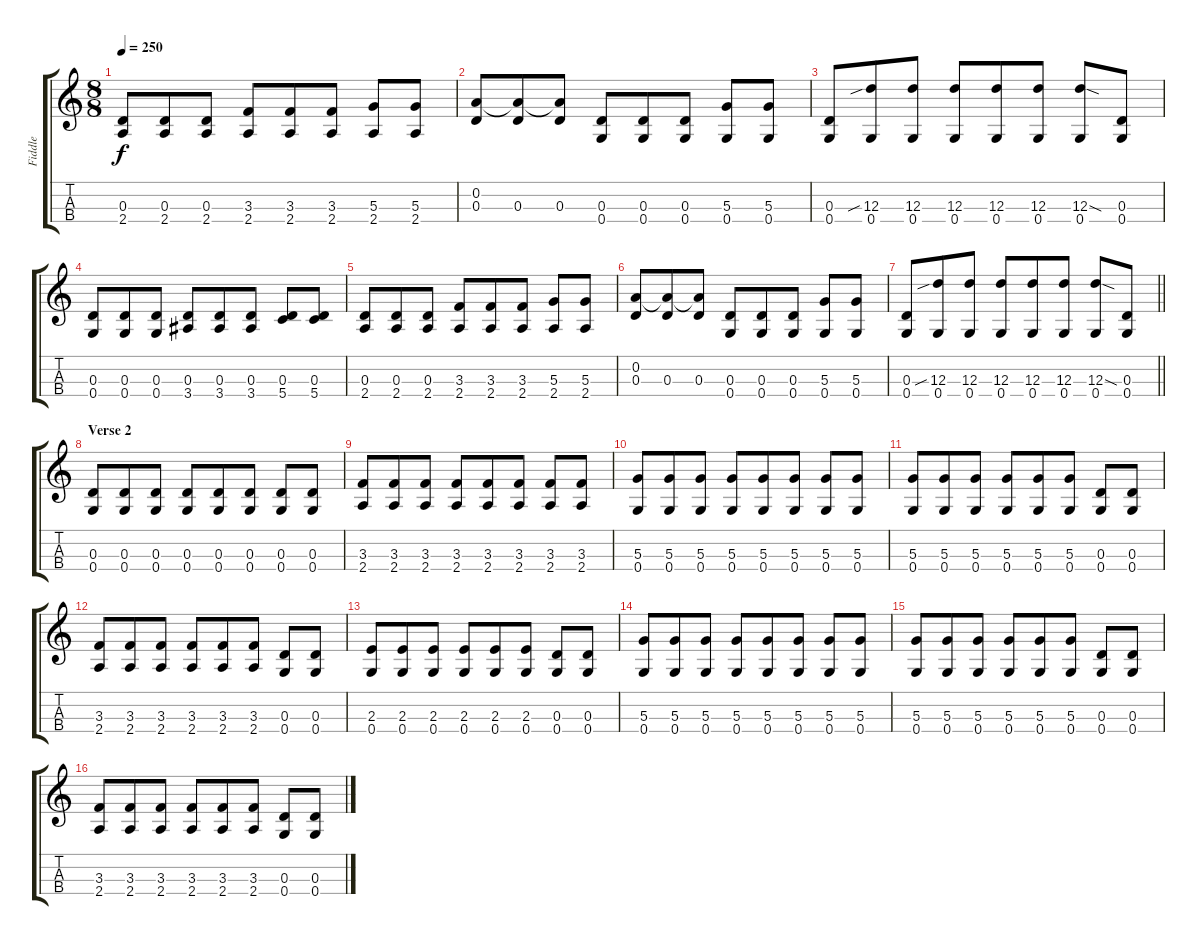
\track ("Fiddle" "Fiddle") {instrument violin}
\staff {score tabs}
\tuning (E5 A4 D4 G3) {hide}
\ts (8 8)
\tempo 250
\clef g2
\ks c
(0.3 2.4).8{dy f} (0.3 2.4).8 (0.3 2.4).8 (3.3 2.4).8 (3.3 2.4).8 (3.3 2.4).8 (5.3 2.4).8 (5.3 2.4).8 |
(0.2 0.3).8 (0.2{t} 0.3).8 (0.2{t} 0.3).8 (0.3 0.4).8 (0.3 0.4).8 (0.3 0.4).8 (5.3 0.4).8 (5.3 0.4).8 |
(0.3 0.4).8 (12.3{sib} 0.4).8 (12.3 0.4).8 (12.3 0.4).8 (12.3 0.4).8 (12.3 0.4).8 (12.3{sod} 0.4).8 (0.3 0.4).8 |
(0.3 0.4).8 (0.3 0.4).8 (0.3 0.4).8 (0.3 3.4).8 (0.3 3.4).8 (0.3 3.4).8 (0.3 5.4).8 (0.3 5.4).8 |
(0.3 2.4).8 (0.3 2.4).8 (0.3 2.4).8 (3.3 2.4).8 (3.3 2.4).8 (3.3 2.4).8 (5.3 2.4).8 (5.3 2.4).8 |
(0.2 0.3).8 (0.2{t} 0.3).8 (0.2{t} 0.3).8 (0.3 0.4).8 (0.3 0.4).8 (0.3 0.4).8 (5.3 0.4).8 (5.3 0.4).8 |
\barLineRight lightlight
(0.3 0.4).8 (12.3{sib} 0.4).8 (12.3 0.4).8 (12.3 0.4).8 (12.3 0.4).8 (12.3 0.4).8 (12.3{sod} 0.4).8 (0.3 0.4).8 |
\section ("" "Verse 2")
(0.3 0.4).8 (0.3 0.4).8 (0.3 0.4).8 (0.3 0.4).8 (0.3 0.4).8 (0.3 0.4).8 (0.3 0.4).8 (0.3 0.4).8 |
(3.3 2.4).8 (3.3 2.4).8 (3.3 2.4).8 (3.3 2.4).8 (3.3 2.4).8 (3.3 2.4).8 (3.3 2.4).8 (3.3 2.4).8 |
(5.3 0.4).8 (5.3 0.4).8 (5.3 0.4).8 (5.3 0.4).8 (5.3 0.4).8 (5.3 0.4).8 (5.3 0.4).8 (5.3 0.4).8 |
(5.3 0.4).8 (5.3 0.4).8 (5.3 0.4).8 (5.3 0.4).8 (5.3 0.4).8 (5.3 0.4).8 (0.3 0.4).8 (0.3 0.4).8 |
(3.3 2.4).8 (3.3 2.4).8 (3.3 2.4).8 (3.3 2.4).8 (3.3 2.4).8 (3.3 2.4).8 (0.3 0.4).8 (0.3 0.4).8 |
(2.3 0.4).8 (2.3 0.4).8 (2.3 0.4).8 (2.3 0.4).8 (2.3 0.4).8 (2.3 0.4).8 (0.3 0.4).8 (0.3 0.4).8 |
(5.3 0.4).8 (5.3 0.4).8 (5.3 0.4).8 (5.3 0.4).8 (5.3 0.4).8 (5.3 0.4).8 (5.3 0.4).8 (5.3 0.4).8 |
(5.3 0.4).8 (5.3 0.4).8 (5.3 0.4).8 (5.3 0.4).8 (5.3 0.4).8 (5.3 0.4).8 (0.3 0.4).8 (0.3 0.4).8 |
(3.3 2.4).8 (3.3 2.4).8 (3.3 2.4).8 (3.3 2.4).8 (3.3 2.4).8 (3.3 2.4).8 (0.3 0.4).8 (0.3 0.4).8
